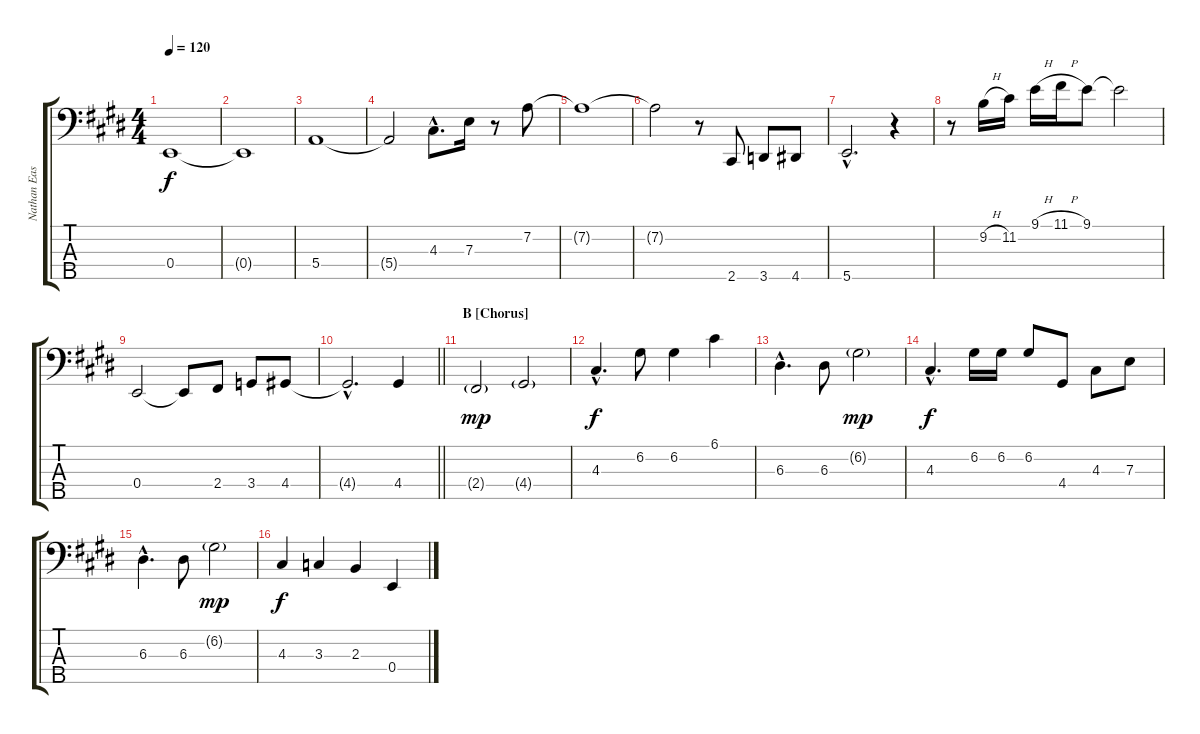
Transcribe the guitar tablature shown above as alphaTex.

\track ("Nathan East Bass" "Nathan Eas") {instrument electricbassfinger}
\staff {score tabs}
\tuning (G2 D2 A1 E1 B0) {hide}
\ts (4 4)
\tempo 120
\clef f4
\ks e
0.4.1{dy f} |
0.4{t}.1 |
5.4.1 |
5.4{t}.2 4.3{hac}.8{d} 7.3.16 r.8 7.2.8 |
7.2{t}.1 |
7.2{t}.2 r.8 2.5.8 3.5.8 4.5.8 |
5.5{hac}.2{d} r.4 |
r.8 9.2{h}.16 11.2.16 9.1{h}.16 11.1{h}.16 9.1.8 9.1{t}.2 |
0.4.2 0.4{t}.8 2.4.8 3.4.8 4.4.8 |
\barLineRight lightlight
4.4{hac t}.2{d} 4.4.4 |
\section ("" "B [Chorus]")
2.4{g}.2{dy mp} 4.4{g}.2 |
4.3{hac}.4{d dy f} 6.2.8 6.2.4 6.1.4 |
6.3{hac}.4{d} 6.3.8 6.2{g}.2{dy mp} |
4.3{hac}.4{d dy f} 6.2.16 6.2.16 6.2.8 4.4.8 4.3.8 7.3.8 |
6.3{hac}.4{d} 6.3.8 6.2{g}.2{dy mp} |
4.3.4{dy f} 3.3.4 2.3.4 0.4.4
